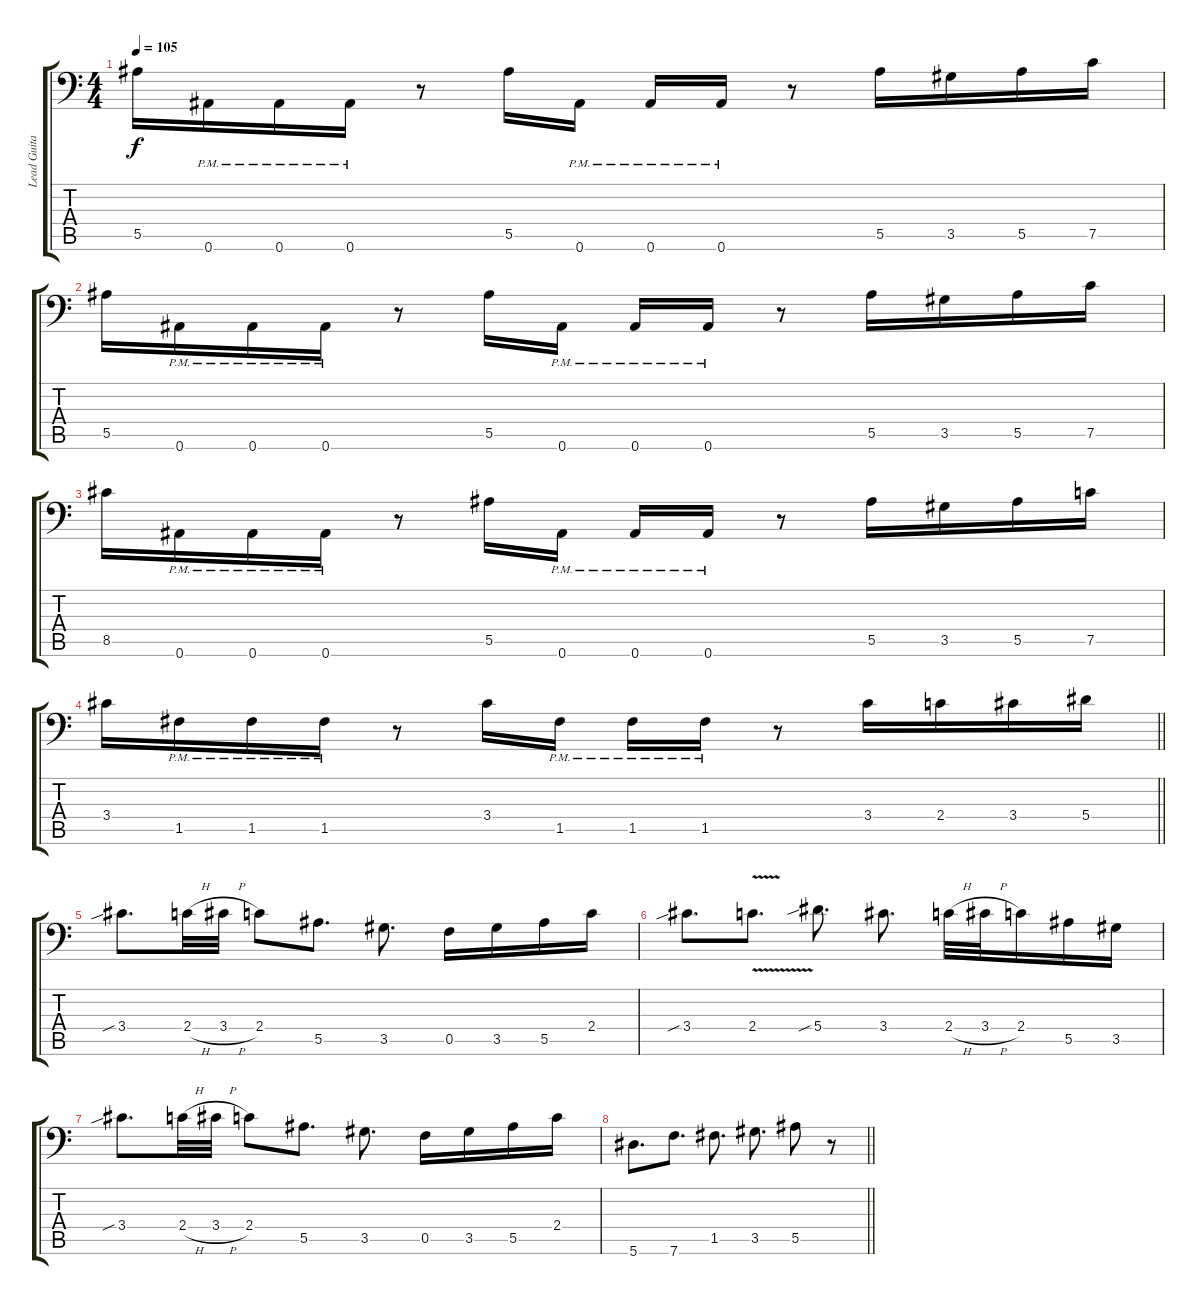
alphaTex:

\track ("Lead Guitar" "Lead Guita") {instrument distortionguitar}
\staff {score tabs}
\tuning (C4 G3 Eb3 Bb2 F2 Bb1) {hide}
\ts (4 4)
\tempo 105
\clef f4
\ks c
5.5.16{dy f} 0.6{pm}.16 0.6{pm}.16 0.6{pm}.16 r.8 5.5.16 0.6{pm}.16 0.6{pm}.16 0.6{pm}.16 r.8 5.5.16 3.5.16 5.5.16 7.5.16 |
5.5.16 0.6{pm}.16 0.6{pm}.16 0.6{pm}.16 r.8 5.5.16 0.6{pm}.16 0.6{pm}.16 0.6{pm}.16 r.8 5.5.16 3.5.16 5.5.16 7.5.16 |
8.5.16 0.6{pm}.16 0.6{pm}.16 0.6{pm}.16 r.8 5.5.16 0.6{pm}.16 0.6{pm}.16 0.6{pm}.16 r.8 5.5.16 3.5.16 5.5.16 7.5.16 |
\barLineRight lightlight
3.4.16 1.5{pm}.16 1.5{pm}.16 1.5{pm}.16 r.8 3.4.16 1.5{pm}.16 1.5{pm}.16 1.5{pm}.16 r.8 3.4.16 2.4.16 3.4.16 5.4.16 |
3.4{sib}.8{d} 2.4{h}.32 3.4{h}.32 2.4.8 5.5.8{d} 3.5.8{d} 0.5.16 3.5.16 5.5.16 2.4.16 |
3.4{sib}.8{d} 2.4{v}.8{d} 5.4{sib}.8{d} 3.4.8{d} 2.4{h}.32 3.4{h}.32 2.4.16 5.5.16 3.5.16 |
3.4{sib}.8{d} 2.4{h}.32 3.4{h}.32 2.4.8 5.5.8{d} 3.5.8{d} 0.5.16 3.5.16 5.5.16 2.4.16 |
\barLineRight lightlight
5.6.8{d} 7.6.8{d} 1.5.8{d} 3.5.8{d} 5.5.8 r.8
